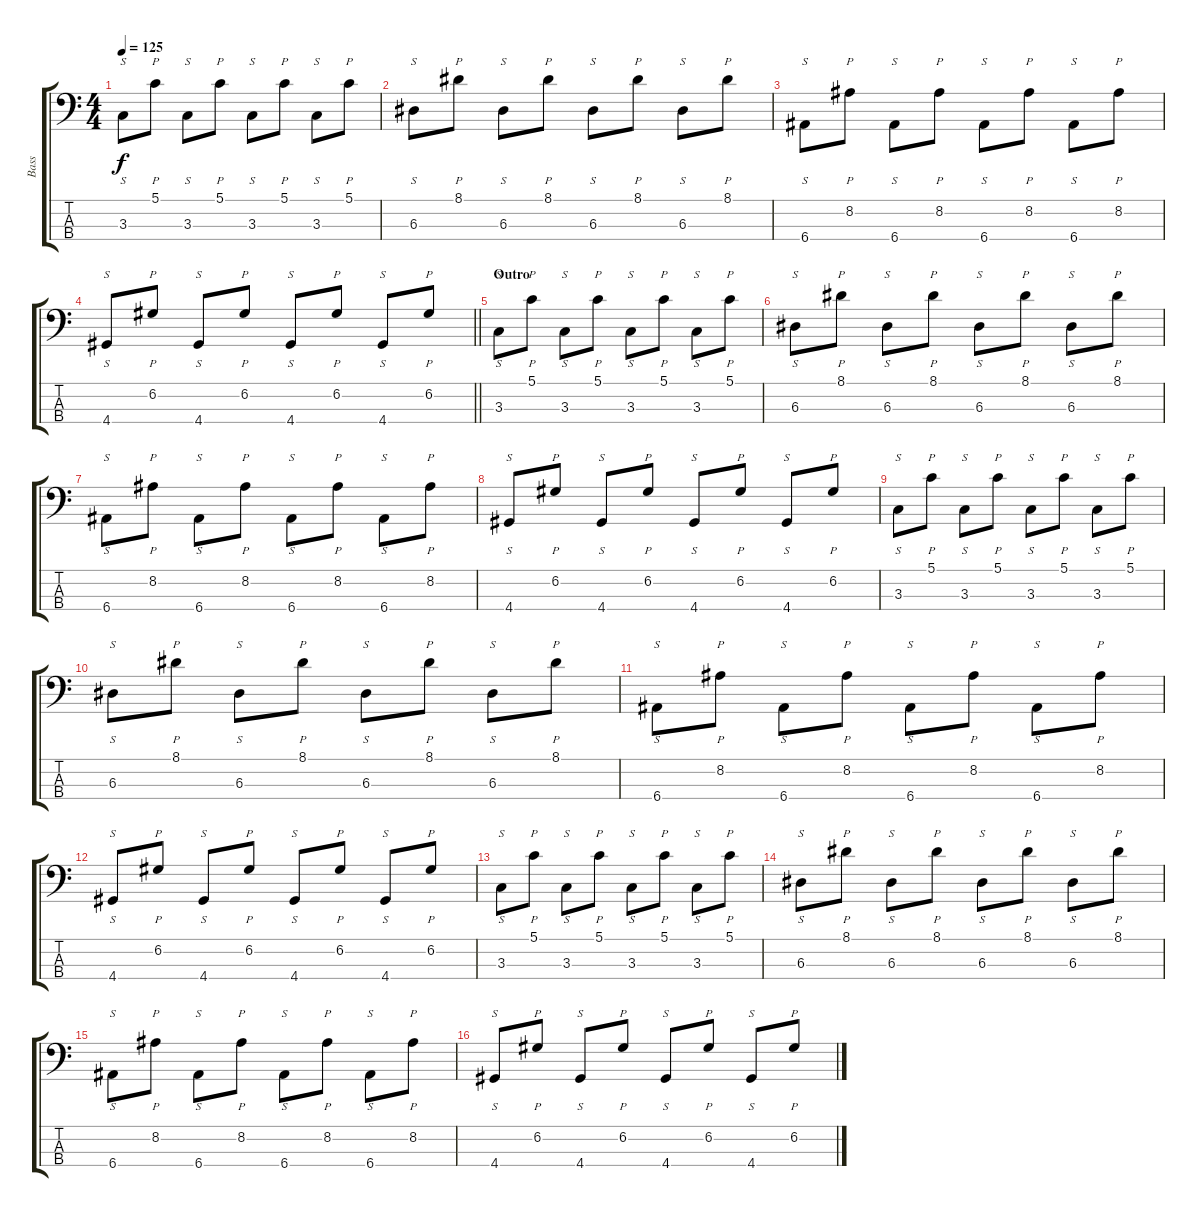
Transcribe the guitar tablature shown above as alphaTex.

\track ("Bass" "Bass") {instrument electricbassfinger}
\staff {score tabs}
\tuning (G2 D2 A1 E1) {hide}
\ts (4 4)
\tempo 125
\clef f4
\ks c
3.3.8{s dy f} 5.1.8{p} 3.3.8{s} 5.1.8{p} 3.3.8{s} 5.1.8{p} 3.3.8{s} 5.1.8{p} |
6.3.8{s} 8.1.8{p} 6.3.8{s} 8.1.8{p} 6.3.8{s} 8.1.8{p} 6.3.8{s} 8.1.8{p} |
6.4.8{s} 8.2.8{p} 6.4.8{s} 8.2.8{p} 6.4.8{s} 8.2.8{p} 6.4.8{s} 8.2.8{p} |
\barLineRight lightlight
4.4.8{s} 6.2.8{p} 4.4.8{s} 6.2.8{p} 4.4.8{s} 6.2.8{p} 4.4.8{s} 6.2.8{p} |
\section ("" "Outro")
3.3.8{s} 5.1.8{p} 3.3.8{s} 5.1.8{p} 3.3.8{s} 5.1.8{p} 3.3.8{s} 5.1.8{p} |
6.3.8{s} 8.1.8{p} 6.3.8{s} 8.1.8{p} 6.3.8{s} 8.1.8{p} 6.3.8{s} 8.1.8{p} |
6.4.8{s} 8.2.8{p} 6.4.8{s} 8.2.8{p} 6.4.8{s} 8.2.8{p} 6.4.8{s} 8.2.8{p} |
4.4.8{s} 6.2.8{p} 4.4.8{s} 6.2.8{p} 4.4.8{s} 6.2.8{p} 4.4.8{s} 6.2.8{p} |
3.3.8{s} 5.1.8{p} 3.3.8{s} 5.1.8{p} 3.3.8{s} 5.1.8{p} 3.3.8{s} 5.1.8{p} |
6.3.8{s} 8.1.8{p} 6.3.8{s} 8.1.8{p} 6.3.8{s} 8.1.8{p} 6.3.8{s} 8.1.8{p} |
6.4.8{s} 8.2.8{p} 6.4.8{s} 8.2.8{p} 6.4.8{s} 8.2.8{p} 6.4.8{s} 8.2.8{p} |
4.4.8{s} 6.2.8{p} 4.4.8{s} 6.2.8{p} 4.4.8{s} 6.2.8{p} 4.4.8{s} 6.2.8{p} |
3.3.8{s} 5.1.8{p} 3.3.8{s} 5.1.8{p} 3.3.8{s} 5.1.8{p} 3.3.8{s} 5.1.8{p} |
6.3.8{s} 8.1.8{p} 6.3.8{s} 8.1.8{p} 6.3.8{s} 8.1.8{p} 6.3.8{s} 8.1.8{p} |
6.4.8{s} 8.2.8{p} 6.4.8{s} 8.2.8{p} 6.4.8{s} 8.2.8{p} 6.4.8{s} 8.2.8{p} |
4.4.8{s} 6.2.8{p} 4.4.8{s} 6.2.8{p} 4.4.8{s} 6.2.8{p} 4.4.8{s} 6.2.8{p}
